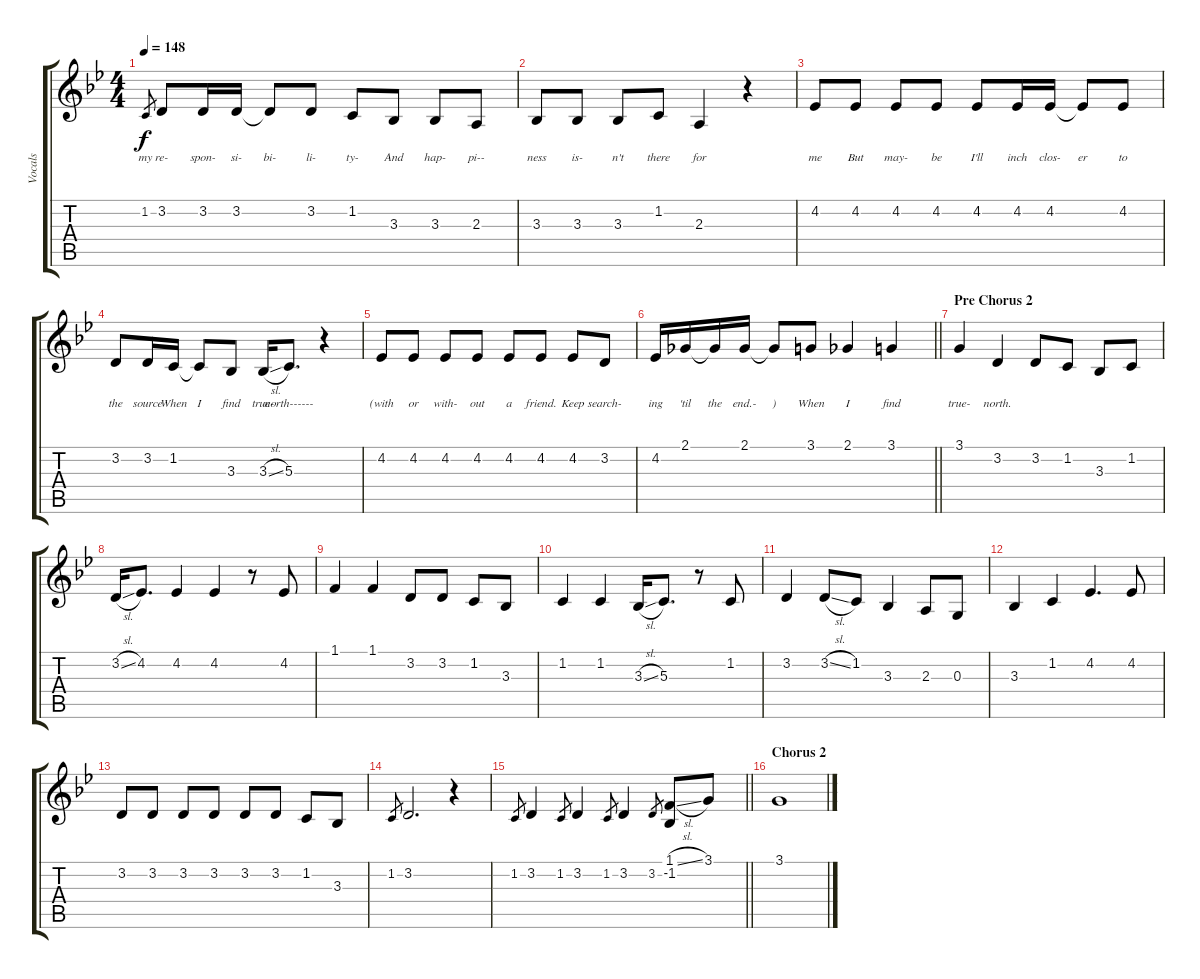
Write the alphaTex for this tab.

\track ("Vocals" "Vocals") {instrument bassoon}
\staff {score tabs}
\tuning (E4 B3 G3 D3 A2 E2) {hide}
\ts (4 4)
\tempo 148
\clef g2
\ks gminor
1.2.8{lyrics (0 "my") lyrics (1 "") lyrics (2 "") lyrics (3 "") lyrics (4 "") gr dy f} 3.2.8{lyrics (0 "re-") lyrics (1 "") lyrics (2 "") lyrics (3 "") lyrics (4 "")} 3.2.16{lyrics (0 "spon-") lyrics (1 "") lyrics (2 "") lyrics (3 "") lyrics (4 "")} 3.2.16{lyrics (0 "si-") lyrics (1 "") lyrics (2 "") lyrics (3 "") lyrics (4 "")} 3.2{t}.8{lyrics (0 "bi-") lyrics (1 "") lyrics (2 "") lyrics (3 "") lyrics (4 "")} 3.2.8{lyrics (0 "li-") lyrics (1 "") lyrics (2 "") lyrics (3 "") lyrics (4 "")} 1.2.8{lyrics (0 "ty-") lyrics (1 "") lyrics (2 "") lyrics (3 "") lyrics (4 "")} 3.3.8{lyrics (0 "And") lyrics (1 "") lyrics (2 "") lyrics (3 "") lyrics (4 "")} 3.3.8{lyrics (0 "hap-") lyrics (1 "") lyrics (2 "") lyrics (3 "") lyrics (4 "")} 2.3.8{lyrics (0 "pi--") lyrics (1 "") lyrics (2 "") lyrics (3 "") lyrics (4 "")} |
3.3.8{lyrics (0 "ness") lyrics (1 "") lyrics (2 "") lyrics (3 "") lyrics (4 "")} 3.3.8{lyrics (0 "is-") lyrics (1 "") lyrics (2 "") lyrics (3 "") lyrics (4 "")} 3.3.8{lyrics (0 "n't") lyrics (1 "") lyrics (2 "") lyrics (3 "") lyrics (4 "")} 1.2.8{lyrics (0 "there") lyrics (1 "") lyrics (2 "") lyrics (3 "") lyrics (4 "")} 2.3.4{lyrics (0 "for") lyrics (1 "") lyrics (2 "") lyrics (3 "") lyrics (4 "")} r.4 |
4.2.8{lyrics (0 "me") lyrics (1 "") lyrics (2 "") lyrics (3 "") lyrics (4 "")} 4.2.8{lyrics (0 "But") lyrics (1 "") lyrics (2 "") lyrics (3 "") lyrics (4 "")} 4.2.8{lyrics (0 "may-") lyrics (1 "") lyrics (2 "") lyrics (3 "") lyrics (4 "")} 4.2.8{lyrics (0 "be") lyrics (1 "") lyrics (2 "") lyrics (3 "") lyrics (4 "")} 4.2.8{lyrics (0 "I'll") lyrics (1 "") lyrics (2 "") lyrics (3 "") lyrics (4 "")} 4.2.16{lyrics (0 "inch") lyrics (1 "") lyrics (2 "") lyrics (3 "") lyrics (4 "")} 4.2.16{lyrics (0 "clos-") lyrics (1 "") lyrics (2 "") lyrics (3 "") lyrics (4 "")} 4.2{t}.8{lyrics (0 "er") lyrics (1 "") lyrics (2 "") lyrics (3 "") lyrics (4 "")} 4.2.8{lyrics (0 "to") lyrics (1 "") lyrics (2 "") lyrics (3 "") lyrics (4 "")} |
3.2.8{lyrics (0 "the") lyrics (1 "") lyrics (2 "") lyrics (3 "") lyrics (4 "")} 3.2.16{lyrics (0 "source") lyrics (1 "") lyrics (2 "") lyrics (3 "") lyrics (4 "")} 1.2.16{lyrics (0 "When") lyrics (1 "") lyrics (2 "") lyrics (3 "") lyrics (4 "")} 1.2{t}.8{lyrics (0 "I") lyrics (1 "") lyrics (2 "") lyrics (3 "") lyrics (4 "")} 3.3.8{lyrics (0 "find") lyrics (1 "") lyrics (2 "") lyrics (3 "") lyrics (4 "")} 3.3{sl}.16{lyrics (0 "true-") lyrics (1 "") lyrics (2 "") lyrics (3 "") lyrics (4 "")} 5.3.8{d lyrics (0 "north------") lyrics (1 "") lyrics (2 "") lyrics (3 "") lyrics (4 "")} r.4 |
4.2.8{lyrics (0 "(with") lyrics (1 "") lyrics (2 "") lyrics (3 "") lyrics (4 "")} 4.2.8{lyrics (0 "or") lyrics (1 "") lyrics (2 "") lyrics (3 "") lyrics (4 "")} 4.2.8{lyrics (0 "with-") lyrics (1 "") lyrics (2 "") lyrics (3 "") lyrics (4 "")} 4.2.8{lyrics (0 "out") lyrics (1 "") lyrics (2 "") lyrics (3 "") lyrics (4 "")} 4.2.8{lyrics (0 "a") lyrics (1 "") lyrics (2 "") lyrics (3 "") lyrics (4 "")} 4.2.8{lyrics (0 "friend.") lyrics (1 "") lyrics (2 "") lyrics (3 "") lyrics (4 "")} 4.2.8{lyrics (0 "Keep") lyrics (1 "") lyrics (2 "") lyrics (3 "") lyrics (4 "")} 3.2.8{lyrics (0 "search-") lyrics (1 "") lyrics (2 "") lyrics (3 "") lyrics (4 "")} |
\barLineRight lightlight
4.2.16{lyrics (0 "ing") lyrics (1 "") lyrics (2 "") lyrics (3 "") lyrics (4 "")} 2.1.16{lyrics (0 "'til") lyrics (1 "") lyrics (2 "") lyrics (3 "") lyrics (4 "")} 2.1{t}.16{lyrics (0 "the") lyrics (1 "") lyrics (2 "") lyrics (3 "") lyrics (4 "")} 2.1.16{lyrics (0 "end.-") lyrics (1 "") lyrics (2 "") lyrics (3 "") lyrics (4 "")} 2.1{t}.8{lyrics (0 ")") lyrics (1 "") lyrics (2 "") lyrics (3 "") lyrics (4 "")} 3.1.8{lyrics (0 "When") lyrics (1 "") lyrics (2 "") lyrics (3 "") lyrics (4 "")} 2.1.4{lyrics (0 "I") lyrics (1 "") lyrics (2 "") lyrics (3 "") lyrics (4 "")} 3.1.4{lyrics (0 "find") lyrics (1 "") lyrics (2 "") lyrics (3 "") lyrics (4 "")} |
\section ("" "Pre Chorus 2")
3.1.4{lyrics (0 "true-") lyrics (1 "") lyrics (2 "") lyrics (3 "") lyrics (4 "")} 3.2.4{lyrics (0 "north.") lyrics (1 "") lyrics (2 "") lyrics (3 "") lyrics (4 "")} 3.2.8 1.2.8 3.3.8 1.2.8 |
3.2{sl}.16 4.2.8{d} 4.2.4 4.2.4 r.8 4.2.8 |
1.1.4 1.1.4 3.2.8 3.2.8 1.2.8 3.3.8 |
1.2.4 1.2.4 3.3{sl}.16 5.3.8{d} r.8 1.2.8 |
3.2.4 3.2{sl}.8 1.2.8 3.3.4 2.3.8 0.3.8 |
3.3.4 1.2.4 4.2.4{d} 4.2.8 |
3.2.8 3.2.8 3.2.8 3.2.8 3.2.8 3.2.8 1.2.8 3.3.8 |
1.2.8{gr} 3.2.2{d} r.4 |
\barLineRight lightlight
1.2.8{gr} 3.2.4 1.2.8{gr} 3.2.4 1.2.8{gr} 3.2.4 3.2.8{gr} (1.1{sl} -1.2).8 3.1.8 |
\section ("" "Chorus 2")
3.1.1
